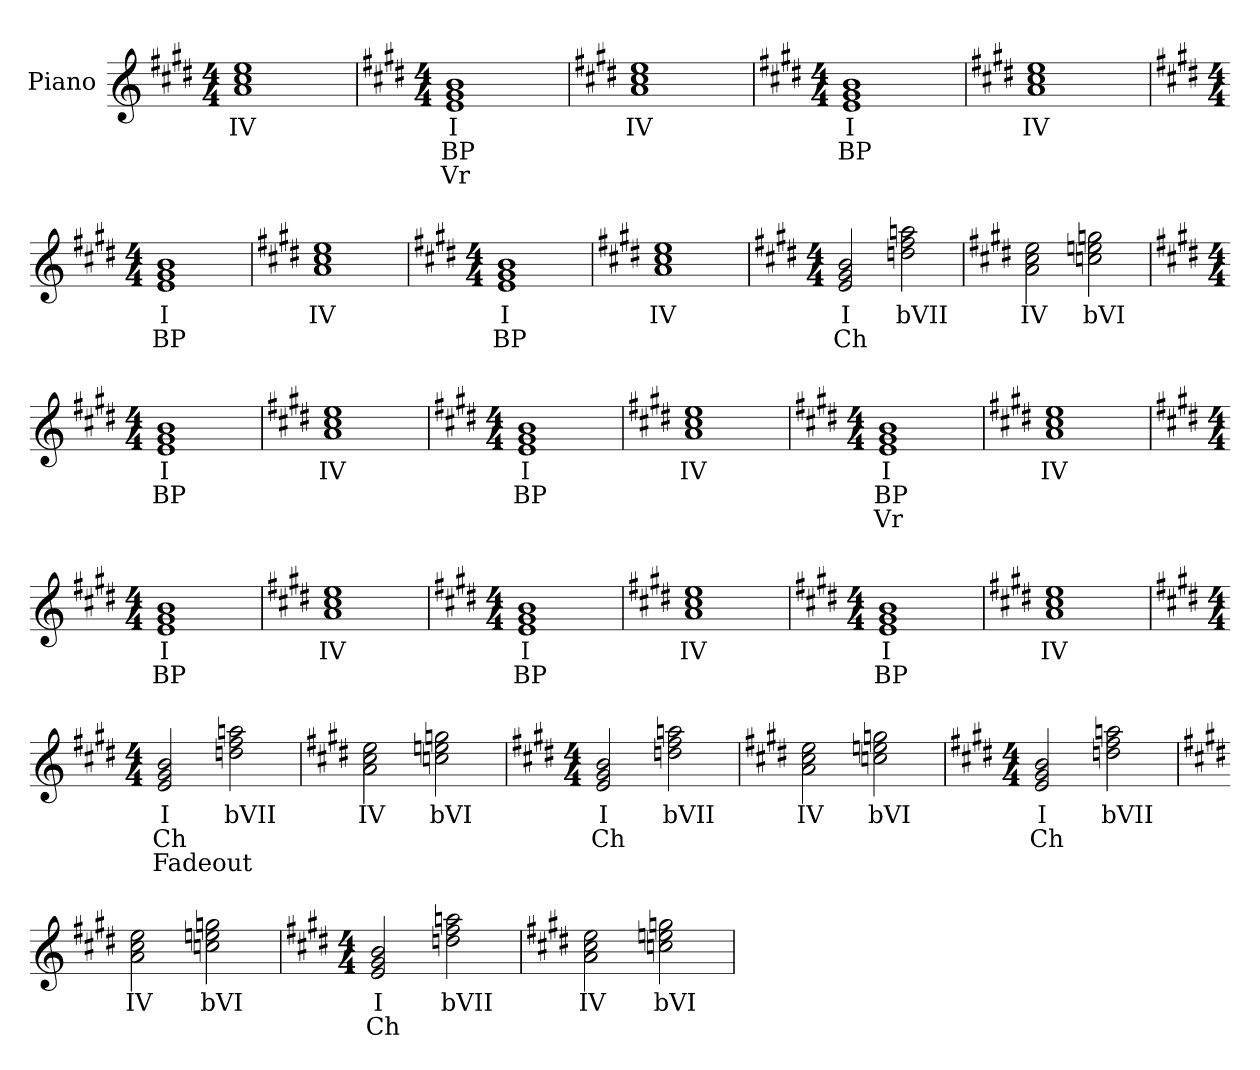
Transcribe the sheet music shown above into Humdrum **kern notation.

**kern	**text	**text	**text
*part1	*part1	*part1	*part1
*staff1	*staff1	*staff1	*staff1
*I"Piano	*	*	*
*I'Pno	*	*	*
*k[f#c#g#d#]	*	*	*
*E:	*	*	*
*M4/4	*	*	*
=	=	=	=
1a 1cc# 1ee	IV	.	.
=	=	=	=
*k[f#c#g#d#]	*	*	*
*E:	*	*	*
*M4/4	*	*	*
1e 1g# 1b	I	BP	Vr
=	=	=	=
*k[f#c#g#d#]	*	*	*
*E:	*	*	*
1a 1cc# 1ee	IV	.	.
=	=	=	=
*k[f#c#g#d#]	*	*	*
*E:	*	*	*
*M4/4	*	*	*
1e 1g# 1b	I	BP	.
=	=	=	=
*k[f#c#g#d#]	*	*	*
*E:	*	*	*
1a 1cc# 1ee	IV	.	.
=	=	=	=
*k[f#c#g#d#]	*	*	*
*E:	*	*	*
*M4/4	*	*	*
1e 1g# 1b	I	BP	.
=	=	=	=
*k[f#c#g#d#]	*	*	*
*E:	*	*	*
1a 1cc# 1ee	IV	.	.
=	=	=	=
*k[f#c#g#d#]	*	*	*
*E:	*	*	*
*M4/4	*	*	*
1e 1g# 1b	I	BP	.
=	=	=	=
*k[f#c#g#d#]	*	*	*
*E:	*	*	*
1a 1cc# 1ee	IV	.	.
=	=	=	=
*k[f#c#g#d#]	*	*	*
*E:	*	*	*
*M4/4	*	*	*
2e 2g# 2b	I	Ch	.
2ddn 2ff# 2aan	bVII	.	.
=	=	=	=
*k[f#c#g#d#]	*	*	*
*E:	*	*	*
2a 2cc# 2ee	IV	.	.
2ccn 2een 2ggn	bVI	.	.
=	=	=	=
*k[f#c#g#d#]	*	*	*
*E:	*	*	*
*M4/4	*	*	*
1e 1g# 1b	I	BP	.
=	=	=	=
*k[f#c#g#d#]	*	*	*
*E:	*	*	*
1a 1cc# 1ee	IV	.	.
=	=	=	=
*k[f#c#g#d#]	*	*	*
*E:	*	*	*
*M4/4	*	*	*
1e 1g# 1b	I	BP	.
=	=	=	=
*k[f#c#g#d#]	*	*	*
*E:	*	*	*
1a 1cc# 1ee	IV	.	.
=	=	=	=
*k[f#c#g#d#]	*	*	*
*E:	*	*	*
*M4/4	*	*	*
1e 1g# 1b	I	BP	Vr
=	=	=	=
*k[f#c#g#d#]	*	*	*
*E:	*	*	*
1a 1cc# 1ee	IV	.	.
=	=	=	=
*k[f#c#g#d#]	*	*	*
*E:	*	*	*
*M4/4	*	*	*
1e 1g# 1b	I	BP	.
=	=	=	=
*k[f#c#g#d#]	*	*	*
*E:	*	*	*
1a 1cc# 1ee	IV	.	.
=	=	=	=
*k[f#c#g#d#]	*	*	*
*E:	*	*	*
*M4/4	*	*	*
1e 1g# 1b	I	BP	.
=	=	=	=
*k[f#c#g#d#]	*	*	*
*E:	*	*	*
1a 1cc# 1ee	IV	.	.
=	=	=	=
*k[f#c#g#d#]	*	*	*
*E:	*	*	*
*M4/4	*	*	*
1e 1g# 1b	I	BP	.
=	=	=	=
*k[f#c#g#d#]	*	*	*
*E:	*	*	*
1a 1cc# 1ee	IV	.	.
=	=	=	=
*k[f#c#g#d#]	*	*	*
*E:	*	*	*
*M4/4	*	*	*
2e 2g# 2b	I	Ch	Fadeout
2ddn 2ff# 2aan	bVII	.	.
=	=	=	=
*k[f#c#g#d#]	*	*	*
*E:	*	*	*
2a 2cc# 2ee	IV	.	.
2ccn 2een 2ggn	bVI	.	.
=	=	=	=
*k[f#c#g#d#]	*	*	*
*E:	*	*	*
*M4/4	*	*	*
2e 2g# 2b	I	Ch	.
2ddn 2ff# 2aan	bVII	.	.
=	=	=	=
*k[f#c#g#d#]	*	*	*
*E:	*	*	*
2a 2cc# 2ee	IV	.	.
2ccn 2een 2ggn	bVI	.	.
=	=	=	=
*k[f#c#g#d#]	*	*	*
*E:	*	*	*
*M4/4	*	*	*
2e 2g# 2b	I	Ch	.
2ddn 2ff# 2aan	bVII	.	.
=	=	=	=
*k[f#c#g#d#]	*	*	*
*E:	*	*	*
2a 2cc# 2ee	IV	.	.
2ccn 2een 2ggn	bVI	.	.
=	=	=	=
*k[f#c#g#d#]	*	*	*
*E:	*	*	*
*M4/4	*	*	*
2e 2g# 2b	I	Ch	.
2ddn 2ff# 2aan	bVII	.	.
=	=	=	=
*k[f#c#g#d#]	*	*	*
*E:	*	*	*
2a 2cc# 2ee	IV	.	.
2ccn 2een 2ggn	bVI	.	.
=	=	=	=
*-	*-	*-	*-
